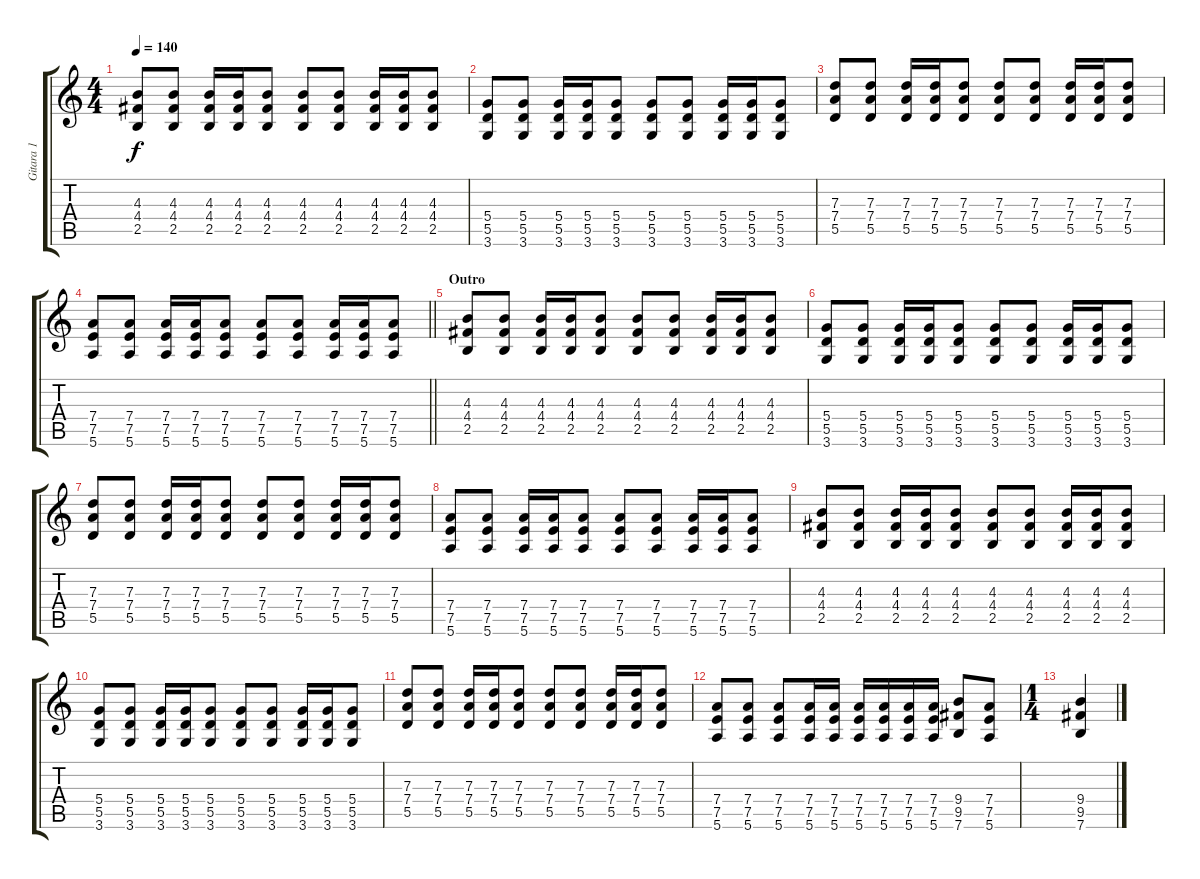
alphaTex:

\track ("Gitara 1" "Gitara 1") {instrument distortionguitar}
\staff {score tabs}
\tuning (E4 B3 G3 D3 A2 E2) {hide}
\ts (4 4)
\tempo 140
\clef g2
\ks c
(4.3 4.4 2.5).8{dy f} (4.3 4.4 2.5).8 (4.3 4.4 2.5).16 (4.3 4.4 2.5).16 (4.3 4.4 2.5).8 (4.3 4.4 2.5).8 (4.3 4.4 2.5).8 (4.3 4.4 2.5).16 (4.3 4.4 2.5).16 (4.3 4.4 2.5).8 |
(5.4 5.5 3.6).8 (5.4 5.5 3.6).8 (5.4 5.5 3.6).16 (5.4 5.5 3.6).16 (5.4 5.5 3.6).8 (5.4 5.5 3.6).8 (5.4 5.5 3.6).8 (5.4 5.5 3.6).16 (5.4 5.5 3.6).16 (5.4 5.5 3.6).8 |
(7.3 7.4 5.5).8 (7.3 7.4 5.5).8 (7.3 7.4 5.5).16 (7.3 7.4 5.5).16 (7.3 7.4 5.5).8 (7.3 7.4 5.5).8 (7.3 7.4 5.5).8 (7.3 7.4 5.5).16 (7.3 7.4 5.5).16 (7.3 7.4 5.5).8 |
\barLineRight lightlight
(7.4 7.5 5.6).8 (7.4 7.5 5.6).8 (7.4 7.5 5.6).16 (7.4 7.5 5.6).16 (7.4 7.5 5.6).8 (7.4 7.5 5.6).8 (7.4 7.5 5.6).8 (7.4 7.5 5.6).16 (7.4 7.5 5.6).16 (7.4 7.5 5.6).8 |
\section ("" "Outro")
(4.3 4.4 2.5).8 (4.3 4.4 2.5).8 (4.3 4.4 2.5).16 (4.3 4.4 2.5).16 (4.3 4.4 2.5).8 (4.3 4.4 2.5).8 (4.3 4.4 2.5).8 (4.3 4.4 2.5).16 (4.3 4.4 2.5).16 (4.3 4.4 2.5).8 |
(5.4 5.5 3.6).8 (5.4 5.5 3.6).8 (5.4 5.5 3.6).16 (5.4 5.5 3.6).16 (5.4 5.5 3.6).8 (5.4 5.5 3.6).8 (5.4 5.5 3.6).8 (5.4 5.5 3.6).16 (5.4 5.5 3.6).16 (5.4 5.5 3.6).8 |
(7.3 7.4 5.5).8 (7.3 7.4 5.5).8 (7.3 7.4 5.5).16 (7.3 7.4 5.5).16 (7.3 7.4 5.5).8 (7.3 7.4 5.5).8 (7.3 7.4 5.5).8 (7.3 7.4 5.5).16 (7.3 7.4 5.5).16 (7.3 7.4 5.5).8 |
(7.4 7.5 5.6).8 (7.4 7.5 5.6).8 (7.4 7.5 5.6).16 (7.4 7.5 5.6).16 (7.4 7.5 5.6).8 (7.4 7.5 5.6).8 (7.4 7.5 5.6).8 (7.4 7.5 5.6).16 (7.4 7.5 5.6).16 (7.4 7.5 5.6).8 |
(4.3 4.4 2.5).8 (4.3 4.4 2.5).8 (4.3 4.4 2.5).16 (4.3 4.4 2.5).16 (4.3 4.4 2.5).8 (4.3 4.4 2.5).8 (4.3 4.4 2.5).8 (4.3 4.4 2.5).16 (4.3 4.4 2.5).16 (4.3 4.4 2.5).8 |
(5.4 5.5 3.6).8 (5.4 5.5 3.6).8 (5.4 5.5 3.6).16 (5.4 5.5 3.6).16 (5.4 5.5 3.6).8 (5.4 5.5 3.6).8 (5.4 5.5 3.6).8 (5.4 5.5 3.6).16 (5.4 5.5 3.6).16 (5.4 5.5 3.6).8 |
(7.3 7.4 5.5).8 (7.3 7.4 5.5).8 (7.3 7.4 5.5).16 (7.3 7.4 5.5).16 (7.3 7.4 5.5).8 (7.3 7.4 5.5).8 (7.3 7.4 5.5).8 (7.3 7.4 5.5).16 (7.3 7.4 5.5).16 (7.3 7.4 5.5).8 |
(7.4 7.5 5.6).8 (7.4 7.5 5.6).8 (7.4 7.5 5.6).8 (7.4 7.5 5.6).16 (7.4 7.5 5.6).16 (7.4 7.5 5.6).16 (7.4 7.5 5.6).16 (7.4 7.5 5.6).16 (7.4 7.5 5.6).16 (9.4 9.5 7.6).8 (7.4 7.5 5.6).8 |
\ts (1 4)
(9.4 9.5 7.6).4
